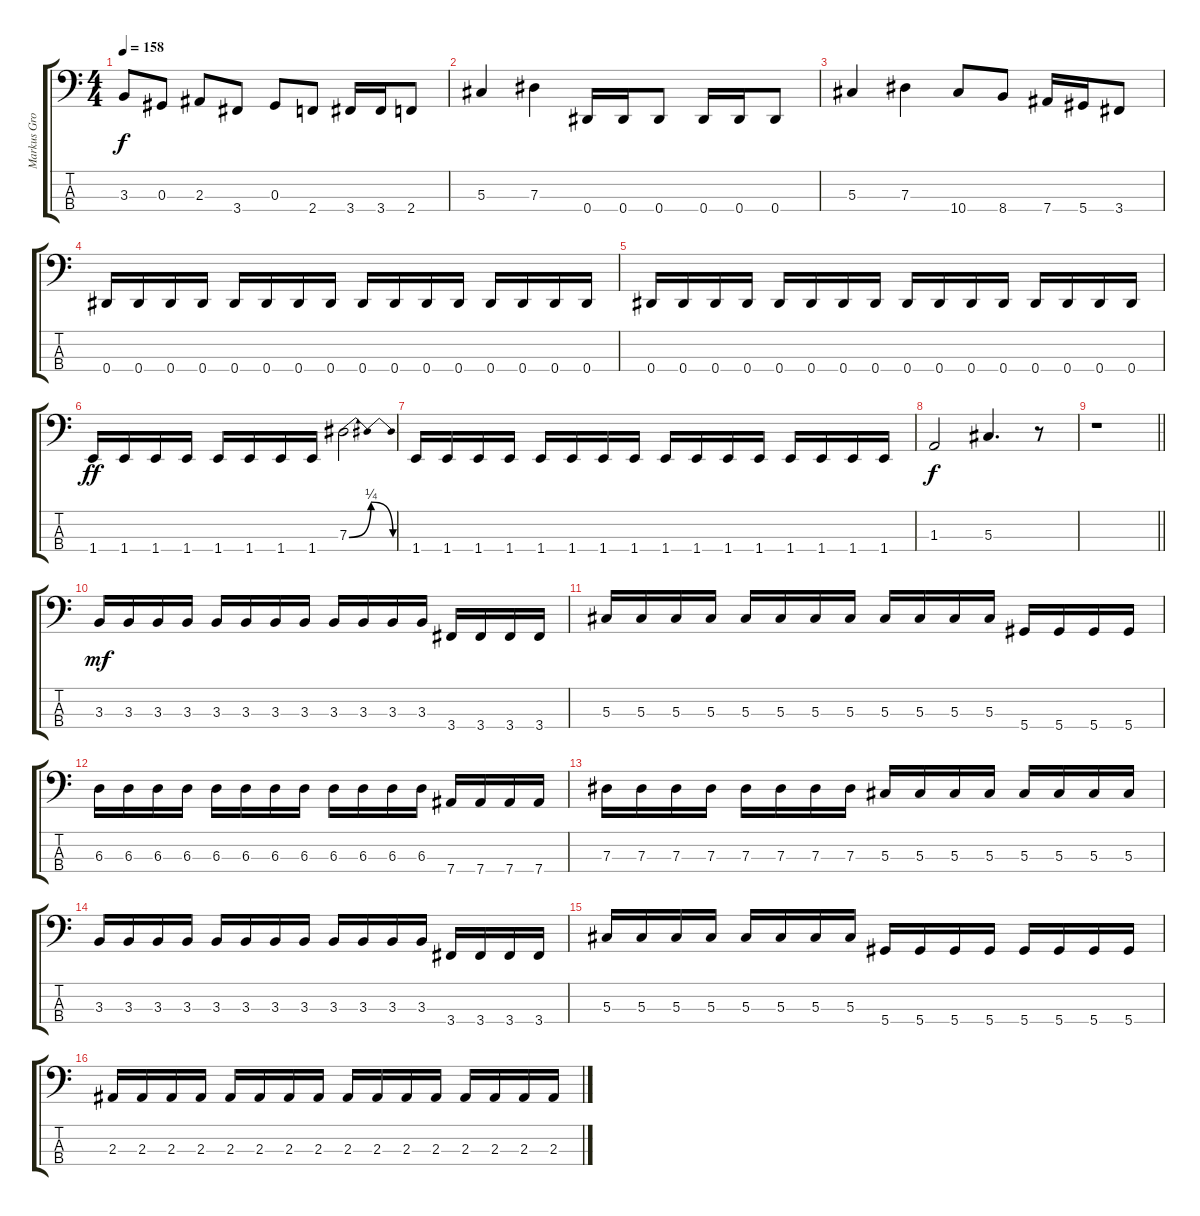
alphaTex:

\track ("Markus Grosskopf" "Markus Gro") {instrument electricbasspick}
\staff {score tabs}
\tuning (Gb2 Db2 Ab1 Eb1) {hide}
\ts (4 4)
\tempo 158
\clef f4
\ks c
3.3.8{dy f} 0.3.8 2.3.8 3.4.8 0.3.8 2.4.8 3.4.16 3.4.16 2.4.8 |
5.3.4 7.3.4 0.4.16 0.4.16 0.4.8 0.4.16 0.4.16 0.4.8 |
5.3.4 7.3.4 10.4.8 8.4.8 7.4.16 5.4.16 3.4.8 |
0.4.16 0.4.16 0.4.16 0.4.16 0.4.16 0.4.16 0.4.16 0.4.16 0.4.16 0.4.16 0.4.16 0.4.16 0.4.16 0.4.16 0.4.16 0.4.16 |
0.4.16 0.4.16 0.4.16 0.4.16 0.4.16 0.4.16 0.4.16 0.4.16 0.4.16 0.4.16 0.4.16 0.4.16 0.4.16 0.4.16 0.4.16 0.4.16 |
1.4.16{dy ff} 1.4.16 1.4.16 1.4.16 1.4.16 1.4.16 1.4.16 1.4.16 7.3{be (bendrelease 0 0 15 1 45 1 60 0)}.2 |
1.4.16 1.4.16 1.4.16 1.4.16 1.4.16 1.4.16 1.4.16 1.4.16 1.4.16 1.4.16 1.4.16 1.4.16 1.4.16 1.4.16 1.4.16 1.4.16 |
1.3.2{dy f} 5.3.4{d} r.8 |
\barLineRight lightlight
r.1 |
\section ("" "")
3.3.16{dy mf volume 16 instrument electricbasspick} 3.3.16 3.3.16 3.3.16 3.3.16 3.3.16 3.3.16 3.3.16 3.3.16 3.3.16 3.3.16 3.3.16 3.4.16 3.4.16 3.4.16 3.4.16 |
5.3.16 5.3.16 5.3.16 5.3.16 5.3.16 5.3.16 5.3.16 5.3.16 5.3.16 5.3.16 5.3.16 5.3.16 5.4.16 5.4.16 5.4.16 5.4.16 |
6.3.16 6.3.16 6.3.16 6.3.16 6.3.16 6.3.16 6.3.16 6.3.16 6.3.16 6.3.16 6.3.16 6.3.16 7.4.16 7.4.16 7.4.16 7.4.16 |
7.3.16 7.3.16 7.3.16 7.3.16 7.3.16 7.3.16 7.3.16 7.3.16 5.3.16 5.3.16 5.3.16 5.3.16 5.3.16 5.3.16 5.3.16 5.3.16 |
3.3.16 3.3.16 3.3.16 3.3.16 3.3.16 3.3.16 3.3.16 3.3.16 3.3.16 3.3.16 3.3.16 3.3.16 3.4.16 3.4.16 3.4.16 3.4.16 |
5.3.16 5.3.16 5.3.16 5.3.16 5.3.16 5.3.16 5.3.16 5.3.16 5.4.16 5.4.16 5.4.16 5.4.16 5.4.16 5.4.16 5.4.16 5.4.16 |
2.3.16 2.3.16 2.3.16 2.3.16 2.3.16 2.3.16 2.3.16 2.3.16 2.3.16 2.3.16 2.3.16 2.3.16 2.3.16 2.3.16 2.3.16 2.3.16
